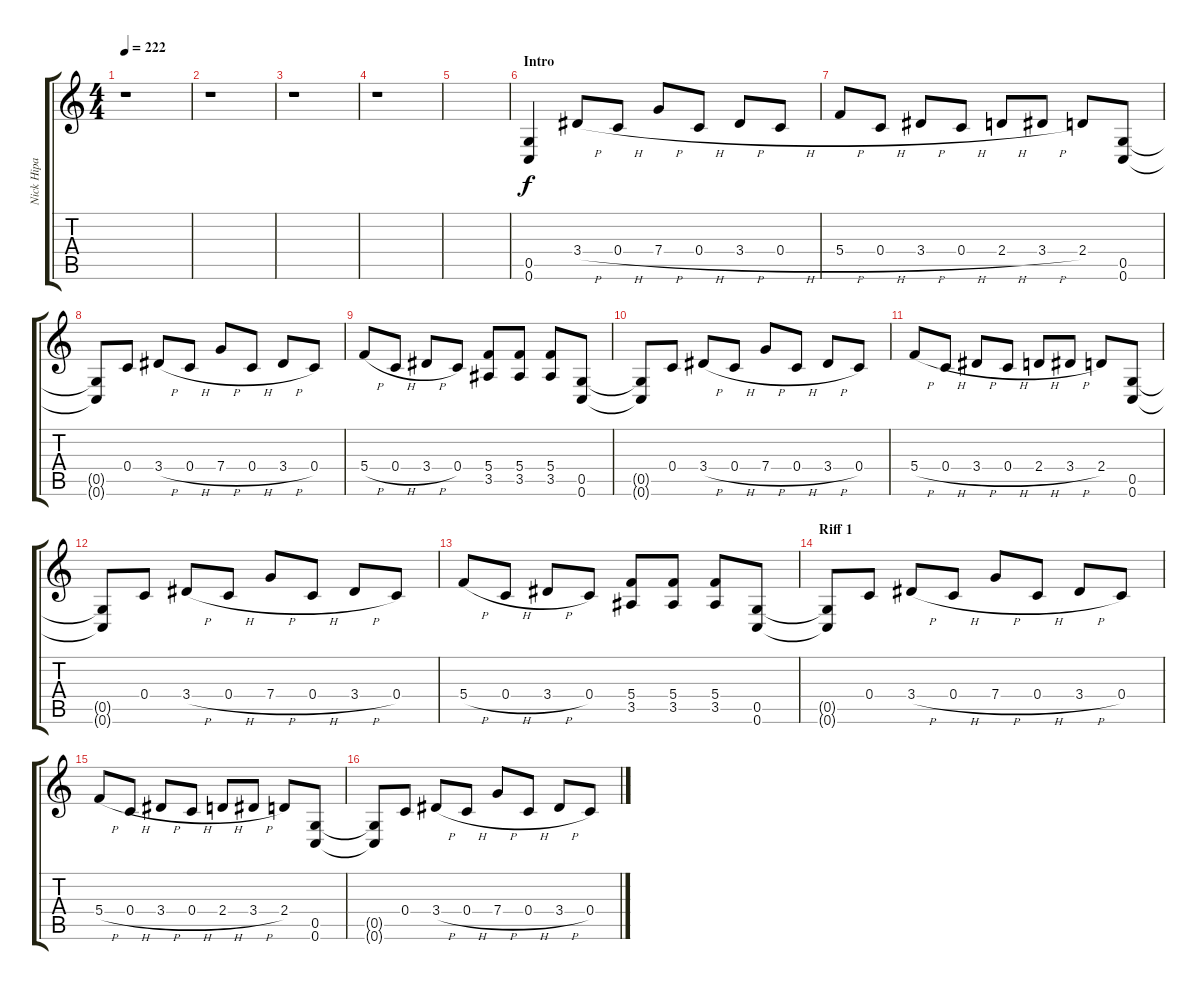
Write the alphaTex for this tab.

\track ("Nick Hipa (Guitar)" "Nick Hipa ") {instrument distortionguitar}
\staff {score tabs}
\tuning (D4 A3 F3 C3 G2 C2) {hide}
\ts (4 4)
\tempo 222
\clef g2
\ks c
r.1{dy f instrument distortionguitar} |
r.1 |
r.1 |
r.1 |
|
\section ("" "Intro")
(0.5 0.6).4 3.4{h}.8 0.4{h}.8 7.4{h}.8 0.4{h}.8 3.4{h}.8 0.4{h}.8 |
5.4{h}.8 0.4{h}.8 3.4{h}.8 0.4{h}.8 2.4{h}.8 3.4{h}.8 2.4.8 (0.5 0.6).8 |
(0.5{t} 0.6{t}).8 0.4.8 3.4{h}.8 0.4{h}.8 7.4{h}.8 0.4{h}.8 3.4{h}.8 0.4.8 |
5.4{h}.8 0.4{h}.8 3.4{h}.8 0.4.8 (5.4 3.5).8 (5.4 3.5).8 (5.4 3.5).8 (0.5 0.6).8 |
(0.5{t} 0.6{t}).8 0.4.8 3.4{h}.8 0.4{h}.8 7.4{h}.8 0.4{h}.8 3.4{h}.8 0.4.8 |
5.4{h}.8 0.4{h}.8 3.4{h}.8 0.4{h}.8 2.4{h}.8 3.4{h}.8 2.4.8 (0.5 0.6).8 |
(0.5{t} 0.6{t}).8 0.4.8 3.4{h}.8 0.4{h}.8 7.4{h}.8 0.4{h}.8 3.4{h}.8 0.4.8 |
5.4{h}.8 0.4{h}.8 3.4{h}.8 0.4.8 (5.4 3.5).8 (5.4 3.5).8 (5.4 3.5).8 (0.5 0.6).8 |
\section ("" "Riff 1")
(0.5{t} 0.6{t}).8 0.4.8 3.4{h}.8 0.4{h}.8 7.4{h}.8 0.4{h}.8 3.4{h}.8 0.4.8 |
5.4{h}.8 0.4{h}.8 3.4{h}.8 0.4{h}.8 2.4{h}.8 3.4{h}.8 2.4.8 (0.5 0.6).8 |
(0.5{t} 0.6{t}).8 0.4.8 3.4{h}.8 0.4{h}.8 7.4{h}.8 0.4{h}.8 3.4{h}.8 0.4.8
